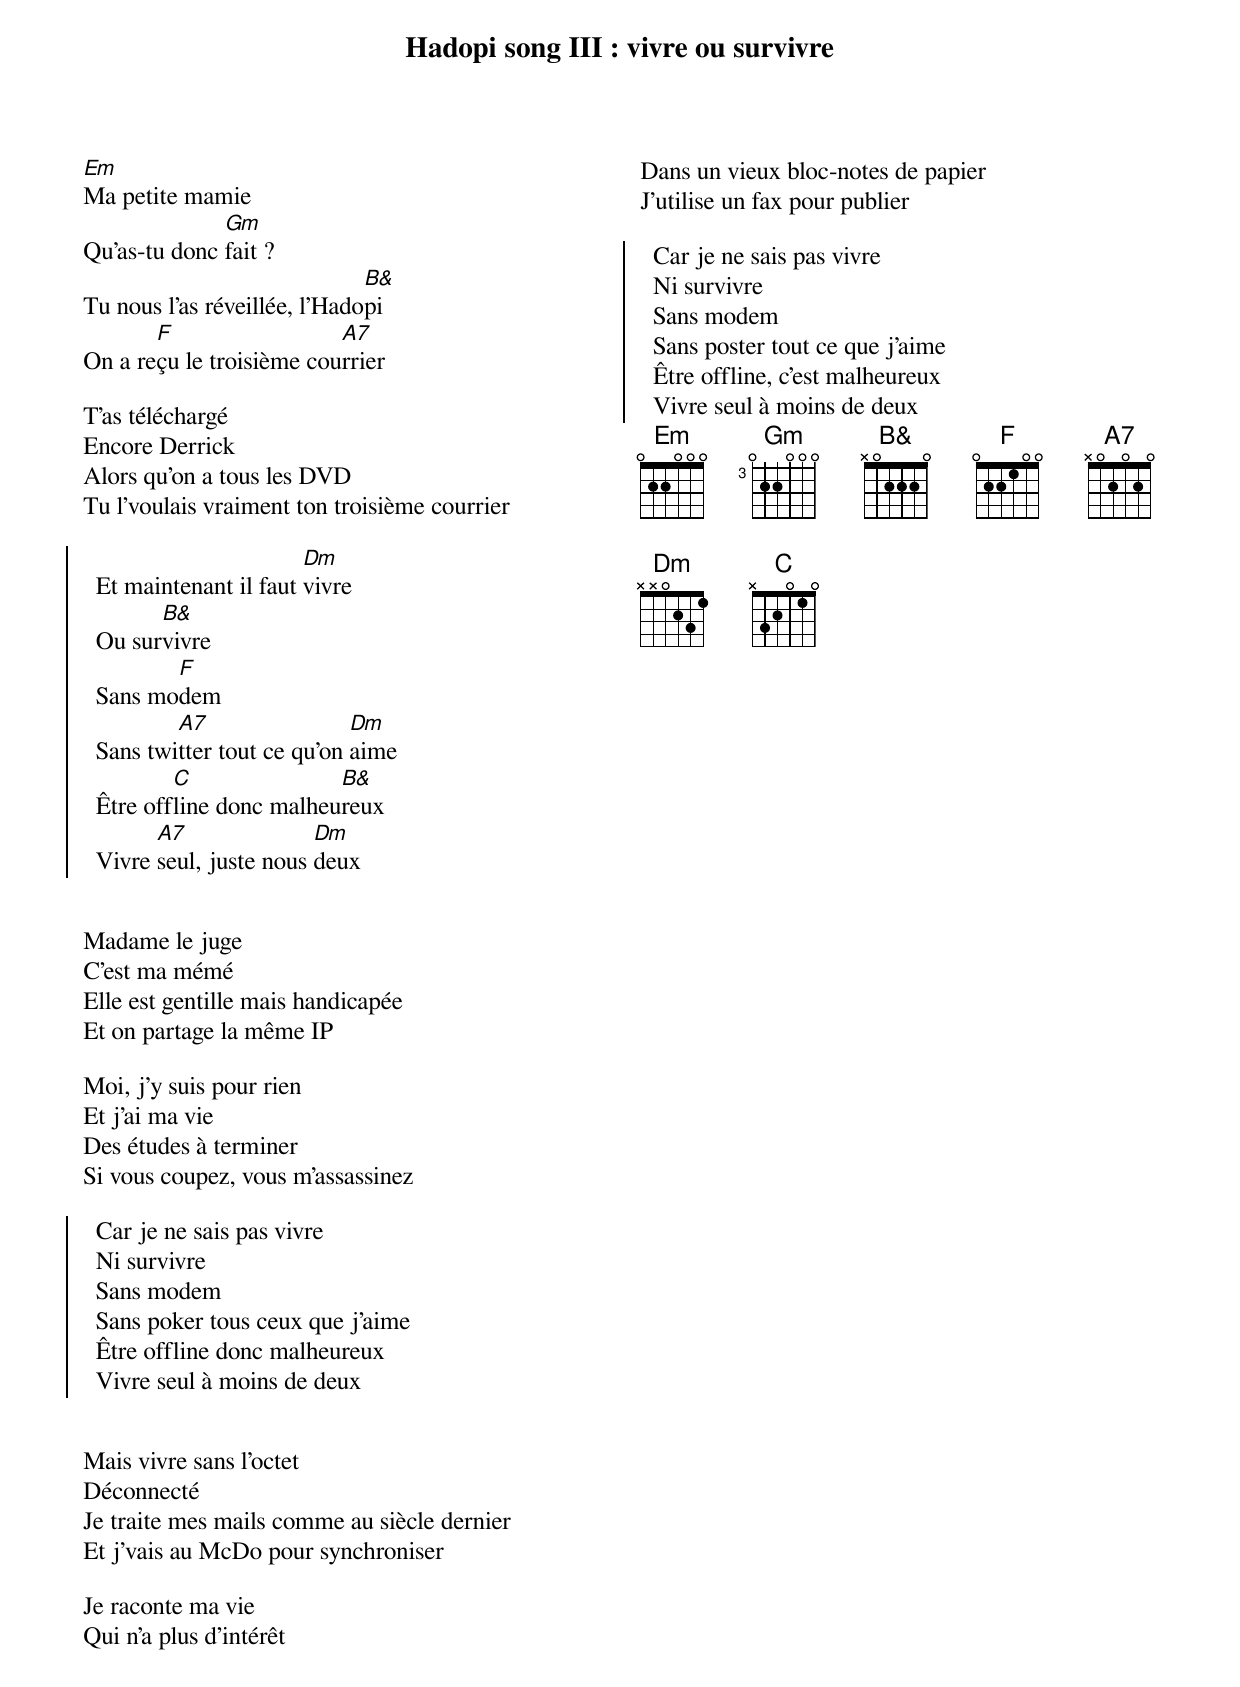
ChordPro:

{title: Hadopi song III : vivre ou survivre}
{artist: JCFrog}
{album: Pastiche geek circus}
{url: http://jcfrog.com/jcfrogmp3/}
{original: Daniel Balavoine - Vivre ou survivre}
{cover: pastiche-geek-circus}
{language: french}
{columns: 2}
{define: Em frets 0 2 2 0 0 0}
{define: Gm base-fret 3 frets 0 2 2 0 0 0}
{define: B& base-fret 1 frets X 0 2 2 2 0}
{define: F base-fret 1 frets 0 2 2 1 0 0}
{define: A7 frets X 0 2 0 2 0}


[Em]Ma petite mamie
Qu'as-tu donc [Gm]fait ?
Tu nous l'as réveillée, l'Hado[B&]pi
On a re[F]çu le troisième cou[A7]rrier

T'as téléchargé
Encore Derrick
Alors qu'on a tous les DVD
Tu l'voulais vraiment ton troisième courrier

{start_of_chorus}
  Et maintenant il faut [Dm]vivre
  Ou sur[B&]vivre
  Sans mo[F]dem
  Sans twi[A7]tter tout ce qu'on [Dm]aime
  Être off[C]line donc malheu[B&]reux
  Vivre [A7]seul, juste nous [Dm]deux
{end_of_chorus}


Madame le juge
C'est ma mémé
Elle est gentille mais handicapée
Et on partage la même IP

Moi, j'y suis pour rien
Et j'ai ma vie
Des études à terminer
Si vous coupez, vous m'assassinez

{start_of_chorus}
  Car je ne sais pas vivre
  Ni survivre
  Sans modem
  Sans poker tous ceux que j'aime
  Être offline donc malheureux
  Vivre seul à moins de deux
{end_of_chorus}


Mais vivre sans l'octet
Déconnecté
Je traite mes mails comme au siècle dernier
Et j'vais au McDo pour synchroniser

Je raconte ma vie
Qui n'a plus d'intérêt
Dans un vieux bloc-notes de papier
J'utilise un fax pour publier

{start_of_chorus}
  Car je ne sais pas vivre
  Ni survivre
  Sans modem
  Sans poster tout ce que j'aime
  Être offline, c'est malheureux
  Vivre seul à moins de deux
{end_of_chorus}
